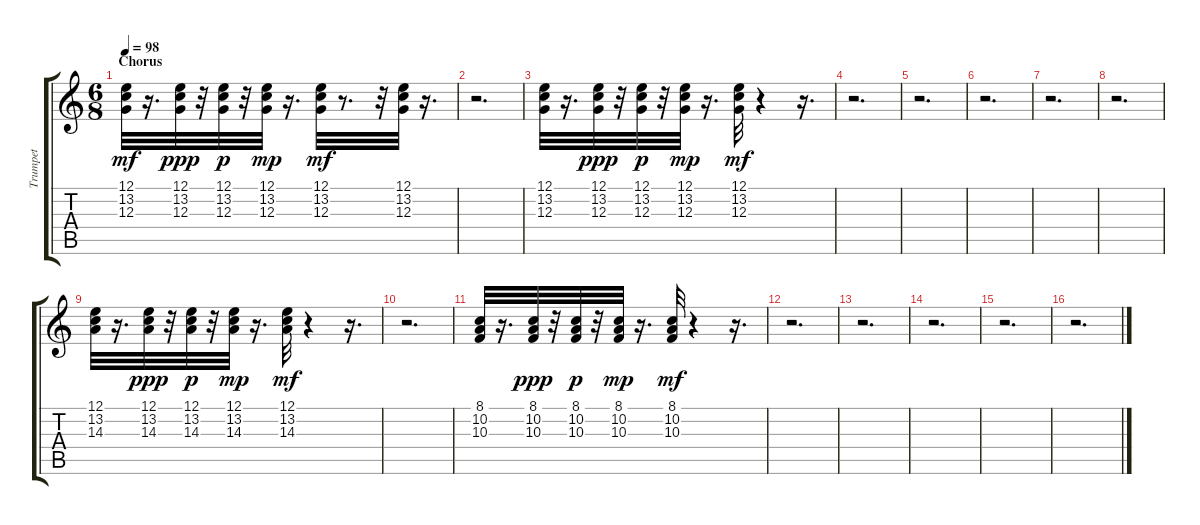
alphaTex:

\track ("Trumpet" "Trumpet") {instrument brasssection}
\staff {score tabs}
\tuning (E4 B3 G3 D3 A2 E2) {hide}
\ts (6 8)
\section ("" "Chorus")
\tempo 98
\clef g2
\ks c
(12.1 13.2 12.3).32{dy mf} r.16{d} (12.1 13.2 12.3).32{dy ppp} r.32 (12.1 13.2 12.3).32{dy p} r.32 (12.1 13.2 12.3).32{dy mp} r.16{d} (12.1 13.2 12.3).32{dy mf} r.8{d} r.32 (12.1 13.2 12.3).32 r.16{d} |
r.2{d} |
(12.1 13.2 12.3).32 r.16{d} (12.1 13.2 12.3).32{dy ppp} r.32 (12.1 13.2 12.3).32{dy p} r.32 (12.1 13.2 12.3).32{dy mp} r.16{d} (12.1 13.2 12.3).32{dy mf} r.4 r.16{d} |
r.2{d} |
r.2{d} |
r.2{d} |
r.2{d} |
r.2{d} |
(12.1 13.2 14.3).32 r.16{d} (12.1 13.2 14.3).32{dy ppp} r.32 (12.1 13.2 14.3).32{dy p} r.32 (12.1 13.2 14.3).32{dy mp} r.16{d} (12.1 13.2 14.3).32{dy mf} r.4 r.16{d} |
r.2{d} |
(8.1 10.2 10.3).32 r.16{d} (8.1 10.2 10.3).32{dy ppp} r.32 (8.1 10.2 10.3).32{dy p} r.32 (8.1 10.2 10.3).32{dy mp} r.16{d} (8.1 10.2 10.3).32{dy mf} r.4 r.16{d} |
r.2{d} |
r.2{d} |
r.2{d} |
r.2{d} |
r.2{d}
